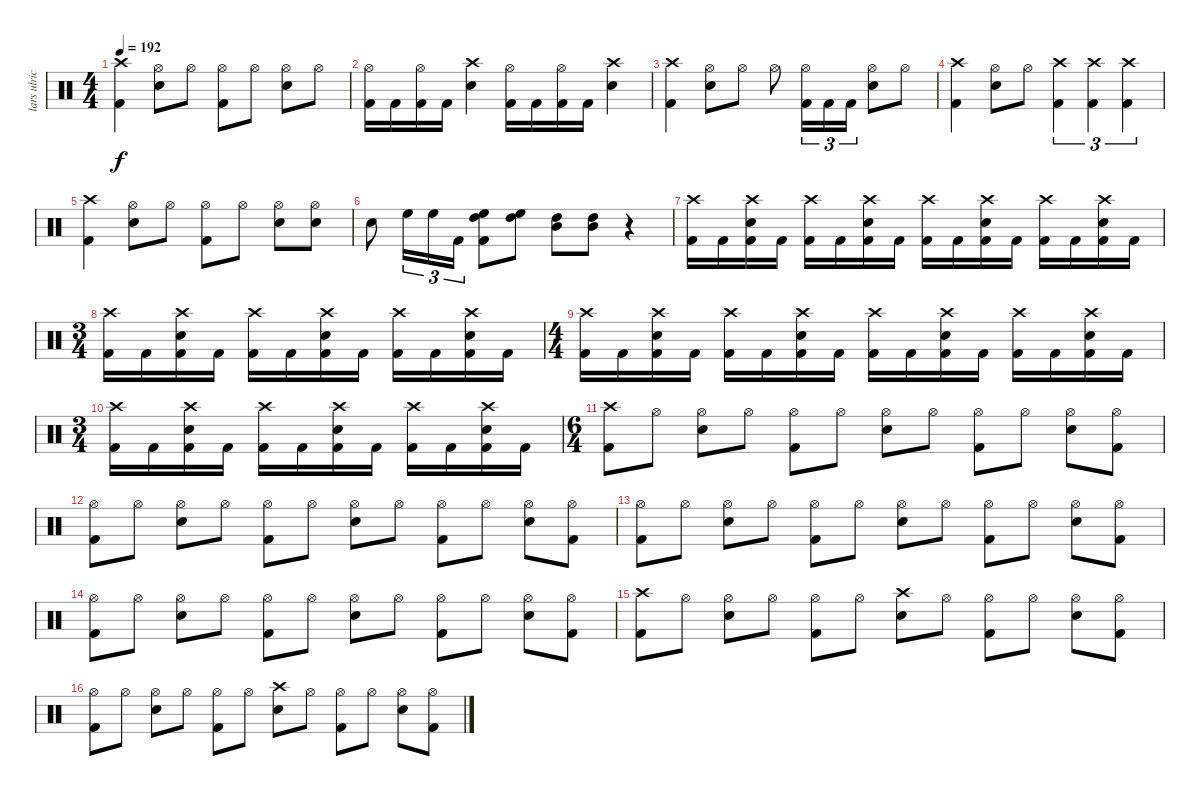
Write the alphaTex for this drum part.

\track ("lars ulrich" "lars ulric") {instrument percussion}
\staff {score}
\articulation defaults
\ts (4 4)
\tempo 192
\clef neutral
\ks c
("Crash high (hit)" "Kick (hit) 2").4{dy f} ("Hi-Hat (open)" "Electric Snare (hit)").8 "Hi-Hat (open)".8 ("Hi-Hat (open)" "Kick (hit) 2").8 "Hi-Hat (open)".8 ("Hi-Hat (open)" "Electric Snare (hit)").8 "Hi-Hat (open)".8 |
("Hi-Hat (open)" "Kick (hit) 2").16 "Kick (hit) 2".16 ("Hi-Hat (open)" "Kick (hit) 2").16 "Kick (hit) 2".16 ("Crash high (hit)" "Electric Snare (hit)").4 ("Hi-Hat (open)" "Kick (hit) 2").16 "Kick (hit) 2".16 ("Hi-Hat (open)" "Kick (hit) 2").16 "Kick (hit) 2".16 ("Crash high (hit)" "Electric Snare (hit)").4 |
("Crash high (hit)" "Kick (hit) 2").4 ("Hi-Hat (open)" "Electric Snare (hit)").8 "Hi-Hat (open)".8 "Hi-Hat (open)".8 ("Hi-Hat (open)" "Kick (hit) 2").16{tu (3 2)} "Kick (hit) 2".16{tu (3 2)} "Kick (hit) 2".16{tu (3 2)} ("Hi-Hat (open)" "Electric Snare (hit)").8 "Hi-Hat (open)".8 |
("Crash high (hit)" "Kick (hit) 2").4 ("Hi-Hat (open)" "Electric Snare (hit)").8 "Hi-Hat (open)".8 ("Crash high (hit)" "Kick (hit) 2").4{tu (3 2)} ("Crash high (hit)" "Kick (hit) 2").4{tu (3 2)} ("Crash high (hit)" "Kick (hit) 2").4{tu (3 2)} |
("Crash high (hit)" "Kick (hit) 2").4 ("Hi-Hat (open)" "Electric Snare (hit)").8 "Hi-Hat (open)".8 ("Hi-Hat (open)" "Kick (hit) 2").8 "Hi-Hat (open)".8 ("Hi-Hat (open)" "Electric Snare (hit)").8 ("Hi-Hat (open)" "Electric Snare (hit)").8 |
"Electric Snare (hit)".8 "High Floor Tom (hit)".16{tu (3 2)} "High Floor Tom (hit)".16{tu (3 2)} "Kick (hit) 2".16{tu (3 2)} ("High Floor Tom (hit)" "High Tom (hit)" "Kick (hit) 2").8 ("High Floor Tom (hit)" "High Tom (hit)").8 ("High Tom (hit)" "Mid Tom (hit)").8 ("High Tom (hit)" "Mid Tom (hit)").8 r.4 |
("Crash high (hit)" "Kick (hit) 2").16 "Kick (hit) 2".16 ("Crash high (hit)" "Electric Snare (hit)" "Kick (hit) 2").16 "Kick (hit) 2".16 ("Crash high (hit)" "Kick (hit) 2").16 "Kick (hit) 2".16 ("Crash high (hit)" "Electric Snare (hit)" "Kick (hit) 2").16 "Kick (hit) 2".16 ("Crash high (hit)" "Kick (hit) 2").16 "Kick (hit) 2".16 ("Crash high (hit)" "Electric Snare (hit)" "Kick (hit) 2").16 "Kick (hit) 2".16 ("Crash high (hit)" "Kick (hit) 2").16 "Kick (hit) 2".16 ("Crash high (hit)" "Electric Snare (hit)" "Kick (hit) 2").16 "Kick (hit) 2".16 |
\ts (3 4)
("Crash high (hit)" "Kick (hit) 2").16 "Kick (hit) 2".16 ("Crash high (hit)" "Electric Snare (hit)" "Kick (hit) 2").16 "Kick (hit) 2".16 ("Crash high (hit)" "Kick (hit) 2").16 "Kick (hit) 2".16 ("Crash high (hit)" "Electric Snare (hit)" "Kick (hit) 2").16 "Kick (hit) 2".16 ("Crash high (hit)" "Kick (hit) 2").16 "Kick (hit) 2".16 ("Crash high (hit)" "Electric Snare (hit)" "Kick (hit) 2").16 "Kick (hit) 2".16 |
\ts (4 4)
("Crash high (hit)" "Kick (hit) 2").16 "Kick (hit) 2".16 ("Crash high (hit)" "Electric Snare (hit)" "Kick (hit) 2").16 "Kick (hit) 2".16 ("Crash high (hit)" "Kick (hit) 2").16 "Kick (hit) 2".16 ("Crash high (hit)" "Electric Snare (hit)" "Kick (hit) 2").16 "Kick (hit) 2".16 ("Crash high (hit)" "Kick (hit) 2").16 "Kick (hit) 2".16 ("Crash high (hit)" "Electric Snare (hit)" "Kick (hit) 2").16 "Kick (hit) 2".16 ("Crash high (hit)" "Kick (hit) 2").16 "Kick (hit) 2".16 ("Crash high (hit)" "Electric Snare (hit)" "Kick (hit) 2").16 "Kick (hit) 2".16 |
\ts (3 4)
("Crash high (hit)" "Kick (hit) 2").16 "Kick (hit) 2".16 ("Crash high (hit)" "Electric Snare (hit)" "Kick (hit) 2").16 "Kick (hit) 2".16 ("Crash high (hit)" "Kick (hit) 2").16 "Kick (hit) 2".16 ("Crash high (hit)" "Electric Snare (hit)" "Kick (hit) 2").16 "Kick (hit) 2".16 ("Crash high (hit)" "Kick (hit) 2").16 "Kick (hit) 2".16 ("Crash high (hit)" "Electric Snare (hit)" "Kick (hit) 2").16 "Kick (hit) 2".16 |
\ts (6 4)
("Crash high (hit)" "Kick (hit) 2").8 "Hi-Hat (open)".8 ("Hi-Hat (open)" "Electric Snare (hit)").8 "Hi-Hat (open)".8 ("Hi-Hat (open)" "Kick (hit) 2").8 "Hi-Hat (open)".8 ("Hi-Hat (open)" "Electric Snare (hit)").8 "Hi-Hat (open)".8 ("Hi-Hat (open)" "Kick (hit) 2").8 "Hi-Hat (open)".8 ("Hi-Hat (open)" "Electric Snare (hit)").8 ("Hi-Hat (open)" "Kick (hit) 2").8 |
("Hi-Hat (open)" "Kick (hit) 2").8 "Hi-Hat (open)".8 ("Hi-Hat (open)" "Electric Snare (hit)").8 "Hi-Hat (open)".8 ("Hi-Hat (open)" "Kick (hit) 2").8 "Hi-Hat (open)".8 ("Hi-Hat (open)" "Electric Snare (hit)").8 "Hi-Hat (open)".8 ("Hi-Hat (open)" "Kick (hit) 2").8 "Hi-Hat (open)".8 ("Hi-Hat (open)" "Electric Snare (hit)").8 ("Hi-Hat (open)" "Kick (hit) 2").8 |
("Hi-Hat (open)" "Kick (hit) 2").8 "Hi-Hat (open)".8 ("Hi-Hat (open)" "Electric Snare (hit)").8 "Hi-Hat (open)".8 ("Hi-Hat (open)" "Kick (hit) 2").8 "Hi-Hat (open)".8 ("Hi-Hat (open)" "Electric Snare (hit)").8 "Hi-Hat (open)".8 ("Hi-Hat (open)" "Kick (hit) 2").8 "Hi-Hat (open)".8 ("Hi-Hat (open)" "Electric Snare (hit)").8 ("Hi-Hat (open)" "Kick (hit) 2").8 |
("Hi-Hat (open)" "Kick (hit) 2").8 "Hi-Hat (open)".8 ("Hi-Hat (open)" "Electric Snare (hit)").8 "Hi-Hat (open)".8 ("Hi-Hat (open)" "Kick (hit) 2").8 "Hi-Hat (open)".8 ("Hi-Hat (open)" "Electric Snare (hit)").8 "Hi-Hat (open)".8 ("Hi-Hat (open)" "Kick (hit) 2").8 "Hi-Hat (open)".8 ("Hi-Hat (open)" "Electric Snare (hit)").8 ("Hi-Hat (open)" "Kick (hit) 2").8 |
("Crash high (hit)" "Kick (hit) 2").8 "Hi-Hat (open)".8 ("Hi-Hat (open)" "Electric Snare (hit)").8 "Hi-Hat (open)".8 ("Hi-Hat (open)" "Kick (hit) 2").8 "Hi-Hat (open)".8 ("Crash high (hit)" "Electric Snare (hit)").8 "Hi-Hat (open)".8 ("Hi-Hat (open)" "Kick (hit) 2").8 "Hi-Hat (open)".8 ("Hi-Hat (open)" "Electric Snare (hit)").8 ("Hi-Hat (open)" "Kick (hit) 2").8 |
("Hi-Hat (open)" "Kick (hit) 2").8 "Hi-Hat (open)".8 ("Hi-Hat (open)" "Electric Snare (hit)").8 "Hi-Hat (open)".8 ("Hi-Hat (open)" "Kick (hit) 2").8 "Hi-Hat (open)".8 ("Crash high (hit)" "Electric Snare (hit)").8 "Hi-Hat (open)".8 ("Hi-Hat (open)" "Kick (hit) 2").8 "Hi-Hat (open)".8 ("Hi-Hat (open)" "Electric Snare (hit)").8 ("Hi-Hat (open)" "Kick (hit) 2").8
